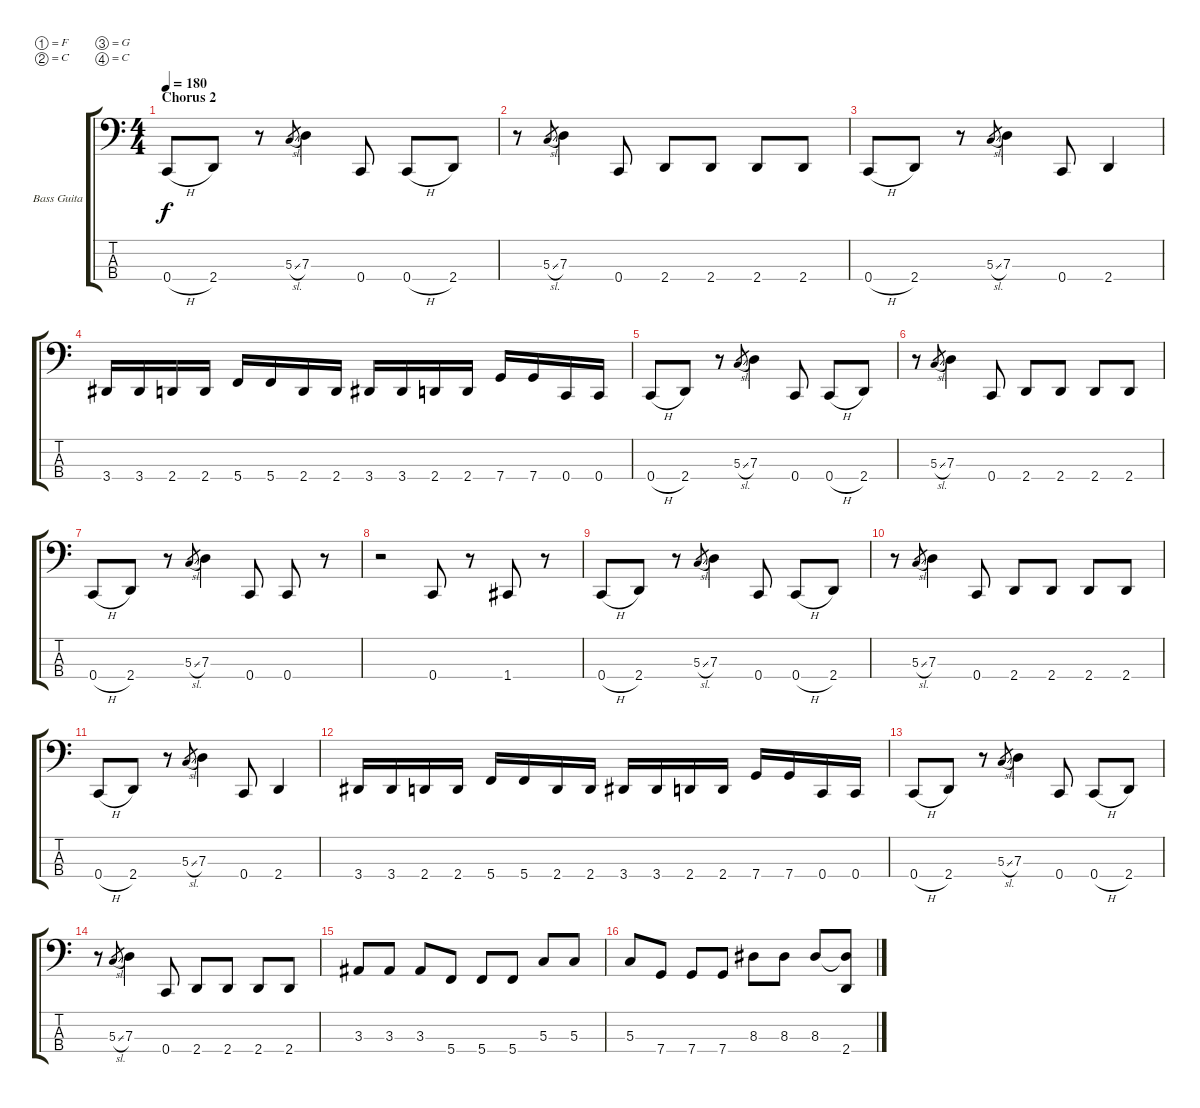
\defaultSystemsLayout 4
\bracketExtendMode groupsimilarinstruments
\firstSystemTrackNameOrientation horizontal
\otherSystemsTrackNameOrientation horizontal
\track ("Bass Guitar" "Bass Guita") {instrument electricbassfinger}
\staff {score tabs}
\tuning (F2 C2 G1 C1)
\ts (4 4)
\section ("" "Chorus 2")
\tempo 180
\clef f4
\scale
0.333333
\ks c
0.4{h}.8{dy f} 2.4.8 r.8 5.3{sl}.8{gr} 7.3.4 0.4.8 0.4{h}.8 2.4.8 |
\scale
0.333333 r.8 5.3{sl}.8{gr} 7.3.4 0.4.8 2.4.8 2.4.8 2.4.8 2.4.8 |
\scale
0.333333 0.4{h}.8 2.4.8 r.8 5.3{sl}.8{gr} 7.3.4 0.4.8 2.4.4 |
\scale
0.333333 3.4.16 3.4.16 2.4.16 2.4.16 5.4.16 5.4.16 2.4.16 2.4.16 3.4.16 3.4.16 2.4.16 2.4.16 7.4.16 7.4.16 0.4.16 0.4.16 |
\scale
0.333333 0.4{h}.8 2.4.8 r.8 5.3{sl}.8{gr} 7.3.4 0.4.8 0.4{h}.8 2.4.8 |
\scale
0.333333 r.8 5.3{sl}.8{gr} 7.3.4 0.4.8 2.4.8 2.4.8 2.4.8 2.4.8 |
\scale
0.333333 0.4{h}.8 2.4.8 r.8 5.3{sl}.8{gr} 7.3.4 0.4.8 0.4.8 r.8 |
\scale
0.333333 r.2 0.4.8 r.8 1.4.8 r.8 |
\scale
0.333333 0.4{h}.8 2.4.8 r.8 5.3{sl}.8{gr} 7.3.4 0.4.8 0.4{h}.8 2.4.8 |
\scale
0.333333 r.8 5.3{sl}.8{gr} 7.3.4 0.4.8 2.4.8 2.4.8 2.4.8 2.4.8 |
\scale
0.333333 0.4{h}.8 2.4.8 r.8 5.3{sl}.8{gr} 7.3.4 0.4.8 2.4.4 |
\scale
0.333333 3.4.16 3.4.16 2.4.16 2.4.16 5.4.16 5.4.16 2.4.16 2.4.16 3.4.16 3.4.16 2.4.16 2.4.16 7.4.16 7.4.16 0.4.16 0.4.16 |
\scale
0.333333 0.4{h}.8 2.4.8 r.8 5.3{sl}.8{gr} 7.3.4 0.4.8 0.4{h}.8 2.4.8 |
\scale
0.333333 r.8 5.3{sl}.8{gr} 7.3.4 0.4.8 2.4.8 2.4.8 2.4.8 2.4.8 |
\scale
0.333333 3.3.8 3.3.8 3.3.8 5.4.8 5.4.8 5.4.8 5.3.8 5.3.8 |
\scale
0.333333 5.3.8 7.4.8 7.4.8 7.4.8 8.3.8 8.3.8 8.3.8 (2.4 8.3{t}).8
